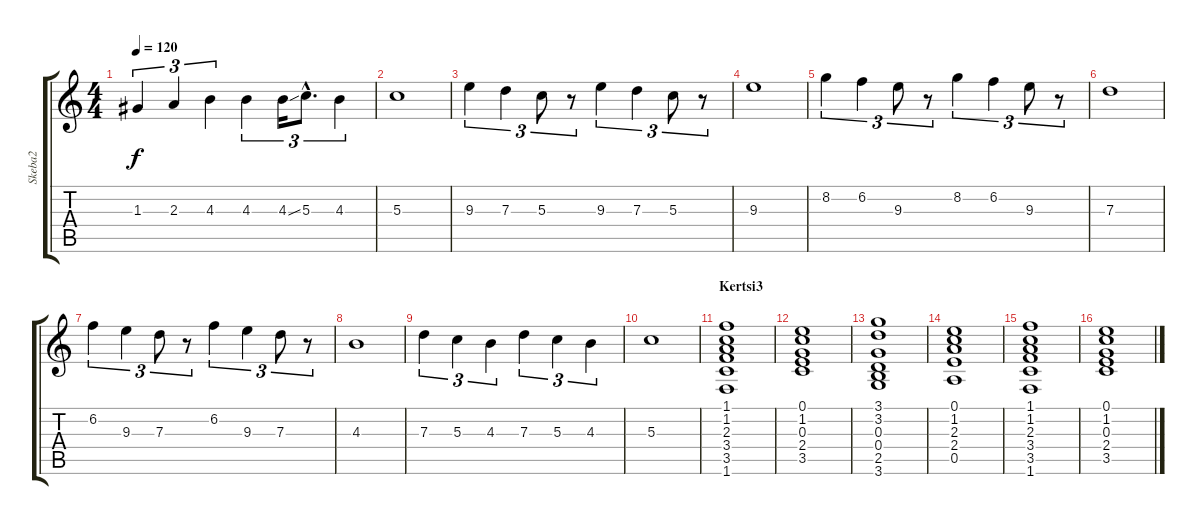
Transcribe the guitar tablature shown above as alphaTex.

\track ("Skeba2" "Skeba2") {instrument overdrivenguitar}
\staff {score tabs}
\tuning (E4 B3 G3 D3 A2 E2) {hide}
\ts (4 4)
\tempo 120
\clef g2
\ks c
1.3.4{tu (3 2) dy f} 2.3.4{tu (3 2)} 4.3.4{tu (3 2)} 4.3.4{tu (3 2)} 4.3{ss}.16{tu (3 2)} 5.3{hac}.8{d tu (3 2)} 4.3.4{tu (3 2)} |
5.3.1 |
9.3.4{tu (3 2)} 7.3.4{tu (3 2)} 5.3.8{tu (3 2)} r.8{tu (3 2)} 9.3.4{tu (3 2)} 7.3.4{tu (3 2)} 5.3.8{tu (3 2)} r.8{tu (3 2)} |
9.3.1 |
8.2.4{tu (3 2)} 6.2.4{tu (3 2)} 9.3.8{tu (3 2)} r.8{tu (3 2)} 8.2.4{tu (3 2)} 6.2.4{tu (3 2)} 9.3.8{tu (3 2)} r.8{tu (3 2)} |
7.3.1 |
6.2.4{tu (3 2)} 9.3.4{tu (3 2)} 7.3.8{tu (3 2)} r.8{tu (3 2)} 6.2.4{tu (3 2)} 9.3.4{tu (3 2)} 7.3.8{tu (3 2)} r.8{tu (3 2)} |
4.3.1 |
7.3.4{tu (3 2)} 5.3.4{tu (3 2)} 4.3.4{tu (3 2)} 7.3.4{tu (3 2)} 5.3.4{tu (3 2)} 4.3.4{tu (3 2)} |
5.3.1 |
\section ("" "Kertsi3")
(1.1 1.2 2.3 3.4 3.5 1.6).1 |
(0.1 1.2 0.3 2.4 3.5).1 |
(3.1 3.2 0.3 0.4 2.5 3.6).1 |
(0.1 1.2 2.3 2.4 0.5).1 |
(1.1 1.2 2.3 3.4 3.5 1.6).1 |
(0.1 1.2 0.3 2.4 3.5).1
